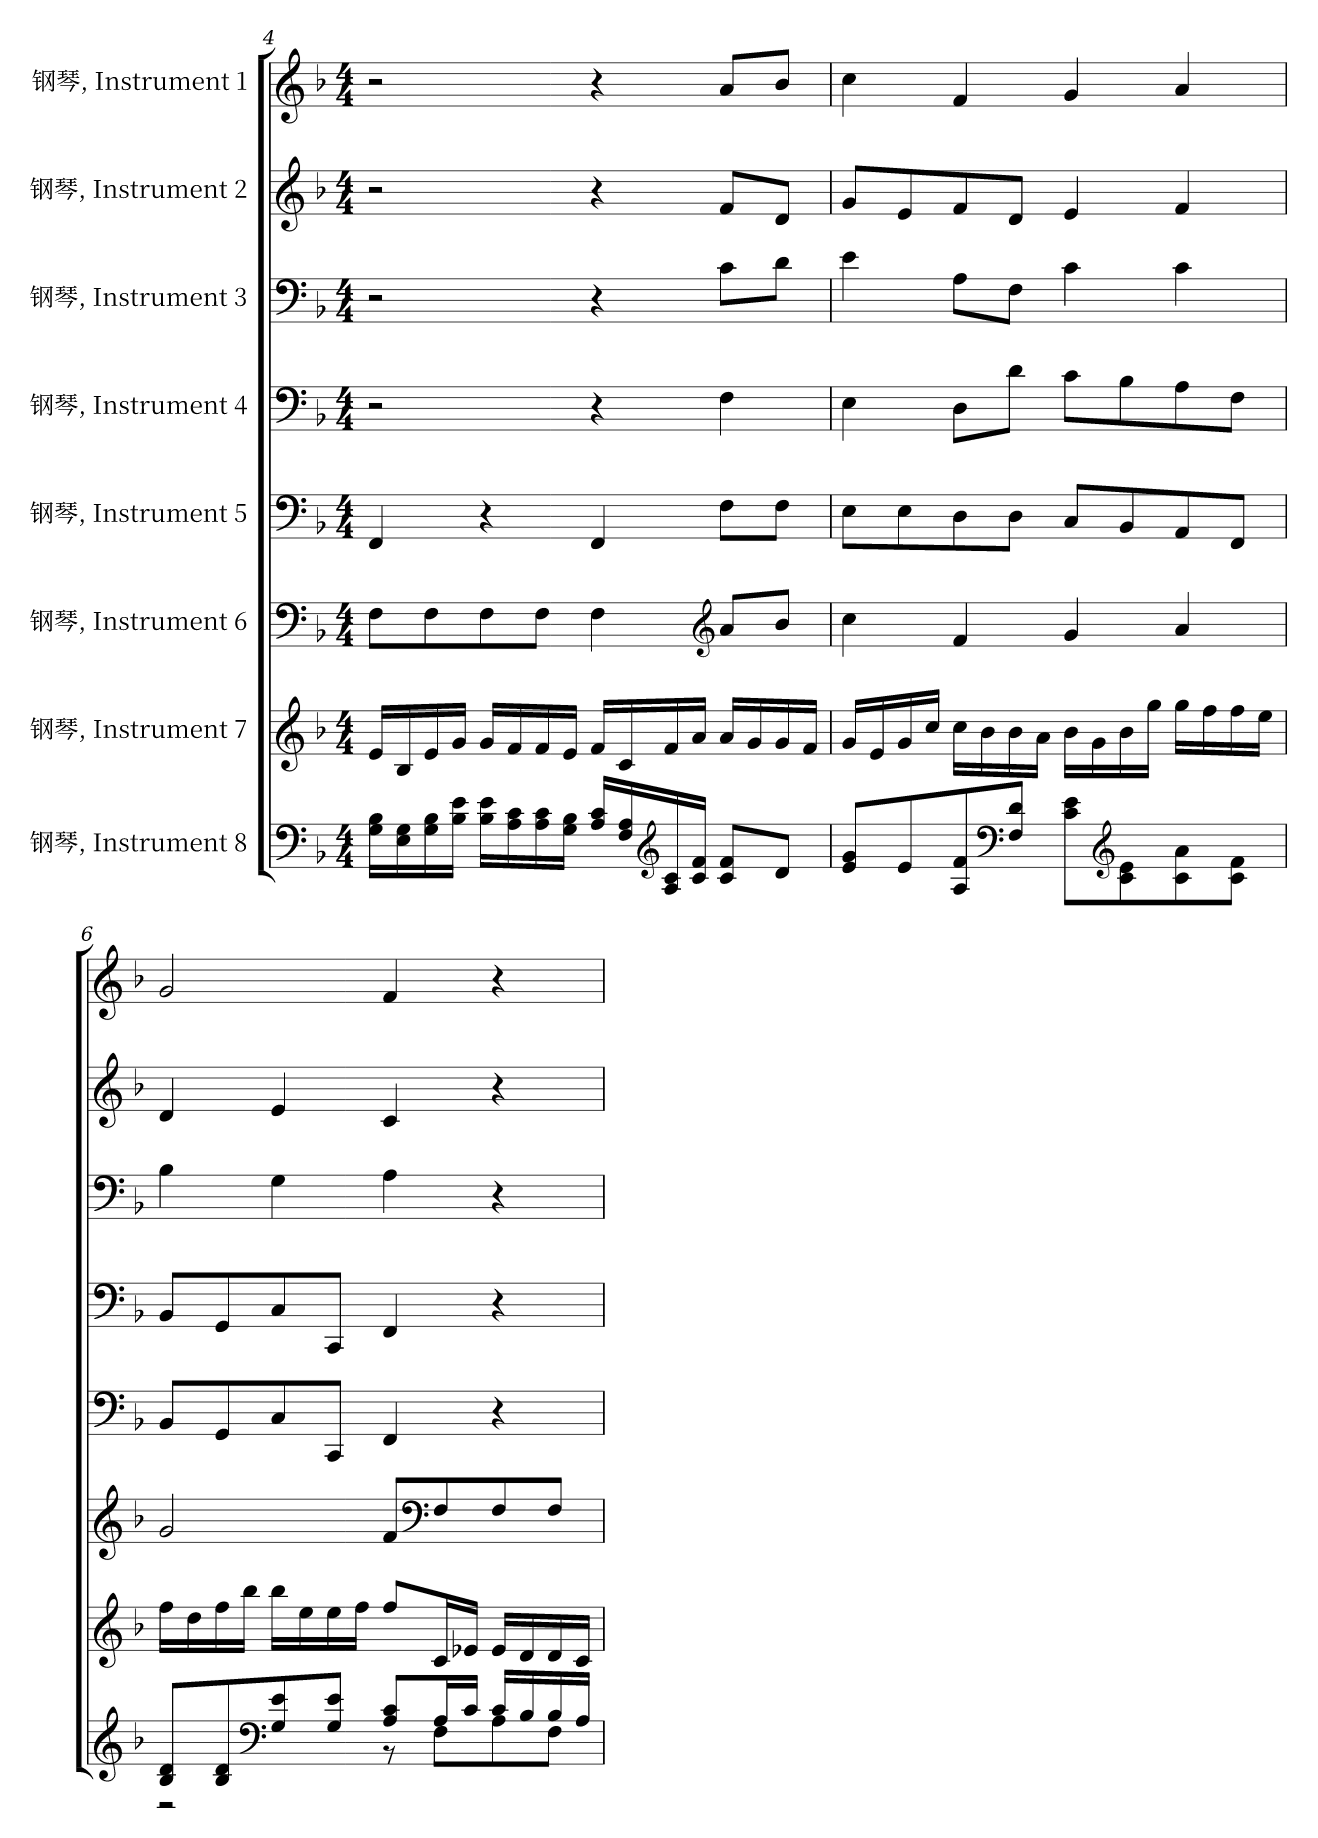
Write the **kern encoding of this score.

**kern	**kern	**kern	**kern	**kern	**kern	**kern	**kern
*part8	*part7	*part6	*part5	*part4	*part3	*part2	*part1
*staff8	*staff7	*staff6	*staff5	*staff4	*staff3	*staff2	*staff1
*I"钢琴, Instrument 8	*I"钢琴, Instrument 7	*I"钢琴, Instrument 6	*I"钢琴, Instrument 5	*I"钢琴, Instrument 4	*I"钢琴, Instrument 3	*I"钢琴, Instrument 2	*I"钢琴, Instrument 1
*clefF4	*clefG2	*clefF4	*clefF4	*clefF4	*clefF4	*clefG2	*clefG2
*k[b-]	*k[b-]	*k[b-]	*k[b-]	*k[b-]	*k[b-]	*k[b-]	*k[b-]
*M4/4	*M4/4	*M4/4	*M4/4	*M4/4	*M4/4	*M4/4	*M4/4
=4	=4	=4	=4	=4	=4	=4	=4
16G\ 16B-\LL	16e/LL	8F\L	4FF/	2r	2r	2r	2r
16E\ 16G\	16B-/	.	.	.	.	.	.
16G\ 16B-\	16e/	8F\	.	.	.	.	.
16B-\ 16e\JJ	16g/JJ	.	.	.	.	.	.
16B-\ 16e\LL	16g/LL	8F\	4r	.	.	.	.
16A\ 16c\	16f/	.	.	.	.	.	.
16A\ 16c\	16f/	8F\J	.	.	.	.	.
16G\ 16B-\JJ	16e/JJ	.	.	.	.	.	.
16A/ 16c/LL	16f/LL	4F\	4FF/	4r	4r	4r	4r
16F/ 16A/	16c/	.	.	.	.	.	.
*clefG2	*	*	*	*	*	*	*
16A/ 16c/	16f/	.	.	.	.	.	.
16c/ 16f/JJ	16a/JJ	.	.	.	.	.	.
*	*	*clefG2	*	*	*	*	*
8c/ 8f/L	16a/LL	8a/L	8F\L	4F\	8c\L	8f/L	8a/L
.	16g/	.	.	.	.	.	.
8d/J	16g/	8b-/J	8F\J	.	8d\J	8d/J	8b-/J
.	16f/JJ	.	.	.	.	.	.
!!LO:PB:g=z
=5	=5	=5	=5	=5	=5	=5	=5
8e/ 8g/L	16g/LL	4cc\	8E\L	4E\	4e\	8g/L	4cc\
.	16e/	.	.	.	.	.	.
8e/	16g/	.	8E\	.	.	8e/	.
.	16cc/JJ	.	.	.	.	.	.
8A/ 8f/	16cc\LL	4f/	8D\	8D\L	8A\L	8f/	4f/
.	16b-\	.	.	.	.	.	.
*clefF4	*	*	*	*	*	*	*
8F/ 8d/J	16b-\	.	8D\J	8d\J	8F\J	8d/J	.
.	16a\JJ	.	.	.	.	.	.
8c\ 8e\L	16b-\LL	4g/	8C/L	8c\L	4c\	4e/	4g/
.	16g\	.	.	.	.	.	.
*clefG2	*	*	*	*	*	*	*
8c\ 8e\	16b-\	.	8BB-/	8B-\	.	.	.
.	16gg\JJ	.	.	.	.	.	.
8c\ 8a\	16gg\LL	4a/	8AA/	8A\	4c\	4f/	4a/
.	16ff\	.	.	.	.	.	.
8c\ 8f\J	16ff\	.	8FF/J	8F\J	.	.	.
.	16ee\JJ	.	.	.	.	.	.
=6	=6	=6	=6	=6	=6	=6	=6
*^	*	*	*	*	*	*	*
8B-/ 8d/L	2r	16ff\LL	2g/	8BB-/L	8BB-/L	4B-\	4d/	2g/
.	.	16dd\	.	.	.	.	.	.
8B-/ 8d/	.	16ff\	.	8GG/	8GG/	.	.	.
.	.	16bb-\JJ	.	.	.	.	.	.
*clefF4	*	*	*	*	*	*	*	*
8G/ 8e/	.	16bb-\LL	.	8C/	8C/	4G\	4e/	.
.	.	16ee\	.	.	.	.	.	.
8G/ 8e/J	.	16ee\	.	8CC/J	8CC/J	.	.	.
.	.	16ff\JJ	.	.	.	.	.	.
8A/ 8c/L	8r	8ff/L	8f/L	4FF/	4FF/	4A\	4c/	4f/
*	*	*	*clefF4	*	*	*	*	*
16A/L	8F\L	16c/L	8F/	.	.	.	.	.
16c/JJ	.	16e-X/JJ	.	.	.	.	.	.
16c/LL	8A\	16e-/LL	8F/	4r	4r	4r	4r	4r
16B-/	.	16d/	.	.	.	.	.	.
16B-/	8F\J	16d/	8F/J	.	.	.	.	.
16A/JJ	.	16c/JJ	.	.	.	.	.	.
*v	*v	*	*	*	*	*	*	*
=	=	=	=	=	=	=	=
*-	*-	*-	*-	*-	*-	*-	*-
